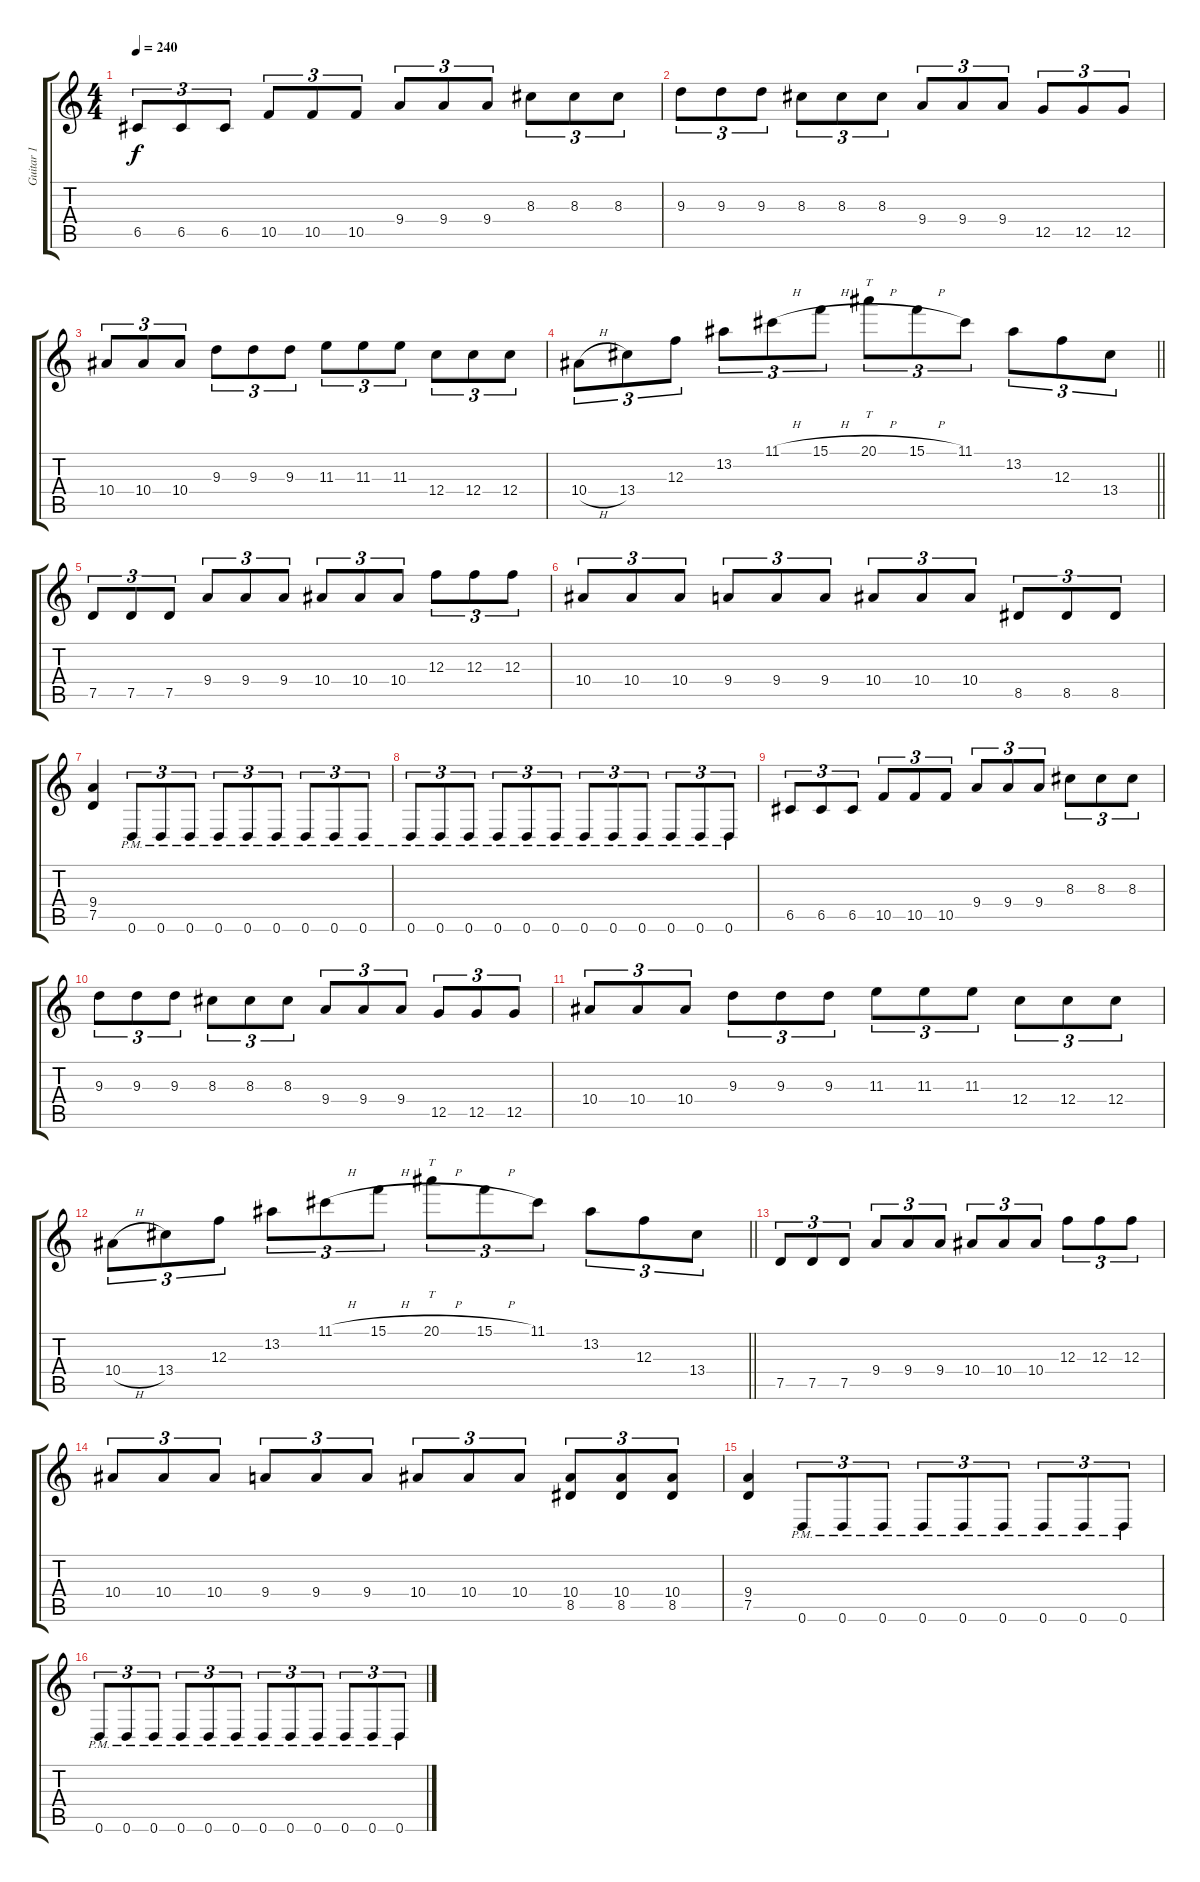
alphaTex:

\track ("Guitar 1" "Guitar 1") {instrument distortionguitar}
\staff {score tabs}
\tuning (D4 A3 F3 C3 G2 D2) {hide}
\ts (4 4)
\tempo 240
\clef g2
\ks c
6.5.8{tu (3 2) dy f} 6.5.8{tu (3 2)} 6.5.8{tu (3 2)} 10.5.8{tu (3 2)} 10.5.8{tu (3 2)} 10.5.8{tu (3 2)} 9.4.8{tu (3 2)} 9.4.8{tu (3 2)} 9.4.8{tu (3 2)} 8.3.8{tu (3 2)} 8.3.8{tu (3 2)} 8.3.8{tu (3 2)} |
9.3.8{tu (3 2)} 9.3.8{tu (3 2)} 9.3.8{tu (3 2)} 8.3.8{tu (3 2)} 8.3.8{tu (3 2)} 8.3.8{tu (3 2)} 9.4.8{tu (3 2)} 9.4.8{tu (3 2)} 9.4.8{tu (3 2)} 12.5.8{tu (3 2)} 12.5.8{tu (3 2)} 12.5.8{tu (3 2)} |
10.4.8{tu (3 2)} 10.4.8{tu (3 2)} 10.4.8{tu (3 2)} 9.3.8{tu (3 2)} 9.3.8{tu (3 2)} 9.3.8{tu (3 2)} 11.3.8{tu (3 2)} 11.3.8{tu (3 2)} 11.3.8{tu (3 2)} 12.4.8{tu (3 2)} 12.4.8{tu (3 2)} 12.4.8{tu (3 2)} |
\barLineRight lightlight
10.4{h}.8{tu (3 2)} 13.4.8{tu (3 2)} 12.3.8{tu (3 2)} 13.2.8{tu (3 2)} 11.1{h}.8{tu (3 2)} 15.1{h}.8{tu (3 2)} 20.1{h}.8{tt tu (3 2)} 15.1{h}.8{tu (3 2)} 11.1.8{tu (3 2)} 13.2.8{tu (3 2)} 12.3.8{tu (3 2)} 13.4.8{tu (3 2)} |
7.5.8{tu (3 2)} 7.5.8{tu (3 2)} 7.5.8{tu (3 2)} 9.4.8{tu (3 2)} 9.4.8{tu (3 2)} 9.4.8{tu (3 2)} 10.4.8{tu (3 2)} 10.4.8{tu (3 2)} 10.4.8{tu (3 2)} 12.3.8{tu (3 2)} 12.3.8{tu (3 2)} 12.3.8{tu (3 2)} |
10.4.8{tu (3 2)} 10.4.8{tu (3 2)} 10.4.8{tu (3 2)} 9.4.8{tu (3 2)} 9.4.8{tu (3 2)} 9.4.8{tu (3 2)} 10.4.8{tu (3 2)} 10.4.8{tu (3 2)} 10.4.8{tu (3 2)} 8.5.8{tu (3 2)} 8.5.8{tu (3 2)} 8.5.8{tu (3 2)} |
(9.4 7.5).4 0.6{pm}.8{tu (3 2)} 0.6{pm}.8{tu (3 2)} 0.6{pm}.8{tu (3 2)} 0.6{pm}.8{tu (3 2)} 0.6{pm}.8{tu (3 2)} 0.6{pm}.8{tu (3 2)} 0.6{pm}.8{tu (3 2)} 0.6{pm}.8{tu (3 2)} 0.6{pm}.8{tu (3 2)} |
0.6{pm}.8{tu (3 2)} 0.6{pm}.8{tu (3 2)} 0.6{pm}.8{tu (3 2)} 0.6{pm}.8{tu (3 2)} 0.6{pm}.8{tu (3 2)} 0.6{pm}.8{tu (3 2)} 0.6{pm}.8{tu (3 2)} 0.6{pm}.8{tu (3 2)} 0.6{pm}.8{tu (3 2)} 0.6{pm}.8{tu (3 2)} 0.6{pm}.8{tu (3 2)} 0.6{pm}.8{tu (3 2)} |
6.5.8{tu (3 2)} 6.5.8{tu (3 2)} 6.5.8{tu (3 2)} 10.5.8{tu (3 2)} 10.5.8{tu (3 2)} 10.5.8{tu (3 2)} 9.4.8{tu (3 2)} 9.4.8{tu (3 2)} 9.4.8{tu (3 2)} 8.3.8{tu (3 2)} 8.3.8{tu (3 2)} 8.3.8{tu (3 2)} |
9.3.8{tu (3 2)} 9.3.8{tu (3 2)} 9.3.8{tu (3 2)} 8.3.8{tu (3 2)} 8.3.8{tu (3 2)} 8.3.8{tu (3 2)} 9.4.8{tu (3 2)} 9.4.8{tu (3 2)} 9.4.8{tu (3 2)} 12.5.8{tu (3 2)} 12.5.8{tu (3 2)} 12.5.8{tu (3 2)} |
10.4.8{tu (3 2)} 10.4.8{tu (3 2)} 10.4.8{tu (3 2)} 9.3.8{tu (3 2)} 9.3.8{tu (3 2)} 9.3.8{tu (3 2)} 11.3.8{tu (3 2)} 11.3.8{tu (3 2)} 11.3.8{tu (3 2)} 12.4.8{tu (3 2)} 12.4.8{tu (3 2)} 12.4.8{tu (3 2)} |
\barLineRight lightlight
10.4{h}.8{tu (3 2)} 13.4.8{tu (3 2)} 12.3.8{tu (3 2)} 13.2.8{tu (3 2)} 11.1{h}.8{tu (3 2)} 15.1{h}.8{tu (3 2)} 20.1{h}.8{tt tu (3 2)} 15.1{h}.8{tu (3 2)} 11.1.8{tu (3 2)} 13.2.8{tu (3 2)} 12.3.8{tu (3 2)} 13.4.8{tu (3 2)} |
7.5.8{tu (3 2)} 7.5.8{tu (3 2)} 7.5.8{tu (3 2)} 9.4.8{tu (3 2)} 9.4.8{tu (3 2)} 9.4.8{tu (3 2)} 10.4.8{tu (3 2)} 10.4.8{tu (3 2)} 10.4.8{tu (3 2)} 12.3.8{tu (3 2)} 12.3.8{tu (3 2)} 12.3.8{tu (3 2)} |
10.4.8{tu (3 2)} 10.4.8{tu (3 2)} 10.4.8{tu (3 2)} 9.4.8{tu (3 2)} 9.4.8{tu (3 2)} 9.4.8{tu (3 2)} 10.4.8{tu (3 2)} 10.4.8{tu (3 2)} 10.4.8{tu (3 2)} (10.4 8.5).8{tu (3 2)} (10.4 8.5).8{tu (3 2)} (10.4 8.5).8{tu (3 2)} |
(9.4 7.5).4 0.6{pm}.8{tu (3 2)} 0.6{pm}.8{tu (3 2)} 0.6{pm}.8{tu (3 2)} 0.6{pm}.8{tu (3 2)} 0.6{pm}.8{tu (3 2)} 0.6{pm}.8{tu (3 2)} 0.6{pm}.8{tu (3 2)} 0.6{pm}.8{tu (3 2)} 0.6{pm}.8{tu (3 2)} |
0.6{pm}.8{tu (3 2)} 0.6{pm}.8{tu (3 2)} 0.6{pm}.8{tu (3 2)} 0.6{pm}.8{tu (3 2)} 0.6{pm}.8{tu (3 2)} 0.6{pm}.8{tu (3 2)} 0.6{pm}.8{tu (3 2)} 0.6{pm}.8{tu (3 2)} 0.6{pm}.8{tu (3 2)} 0.6{pm}.8{tu (3 2)} 0.6{pm}.8{tu (3 2)} 0.6{pm}.8{tu (3 2)}
